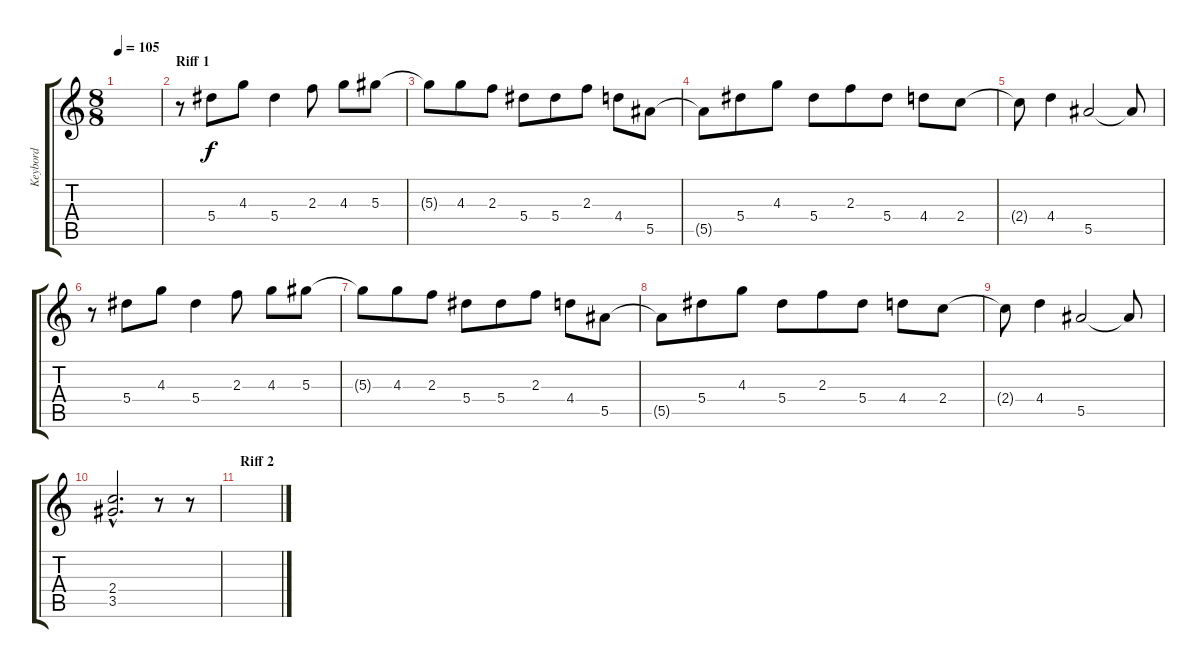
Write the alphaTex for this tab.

\track ("Keybord" "Keybord") {instrument lead1square}
\staff {score tabs}
\tuning (C4 G3 Eb5 Bb4 F4 D2) {hide}
\ts (8 8)
\tempo 105
\clef g2
\ks c
|
\section ("" "Riff 1")
r.8 5.4.8 4.3.8 5.4.4 2.3.8 4.3.8 5.3.8 |
5.3{t}.8 4.3.8 2.3.8 5.4.8 5.4.8 2.3.8 4.4.8 5.5.8 |
5.5{t}.8 5.4.8 4.3.8 5.4.8 2.3.8 5.4.8 4.4.8 2.4.8 |
2.4{t}.8 4.4.4 5.5.2 5.5{t}.8 |
r.8 5.4.8 4.3.8 5.4.4 2.3.8 4.3.8 5.3.8 |
5.3{t}.8 4.3.8 2.3.8 5.4.8 5.4.8 2.3.8 4.4.8 5.5.8 |
5.5{t}.8 5.4.8 4.3.8 5.4.8 2.3.8 5.4.8 4.4.8 2.4.8 |
2.4{t}.8 4.4.4 5.5.2 5.5{t}.8 |
\section ("" "")
(2.4{hac} 3.5{hac}).2{d} r.8 r.8 |
\section ("" "Riff 2")
